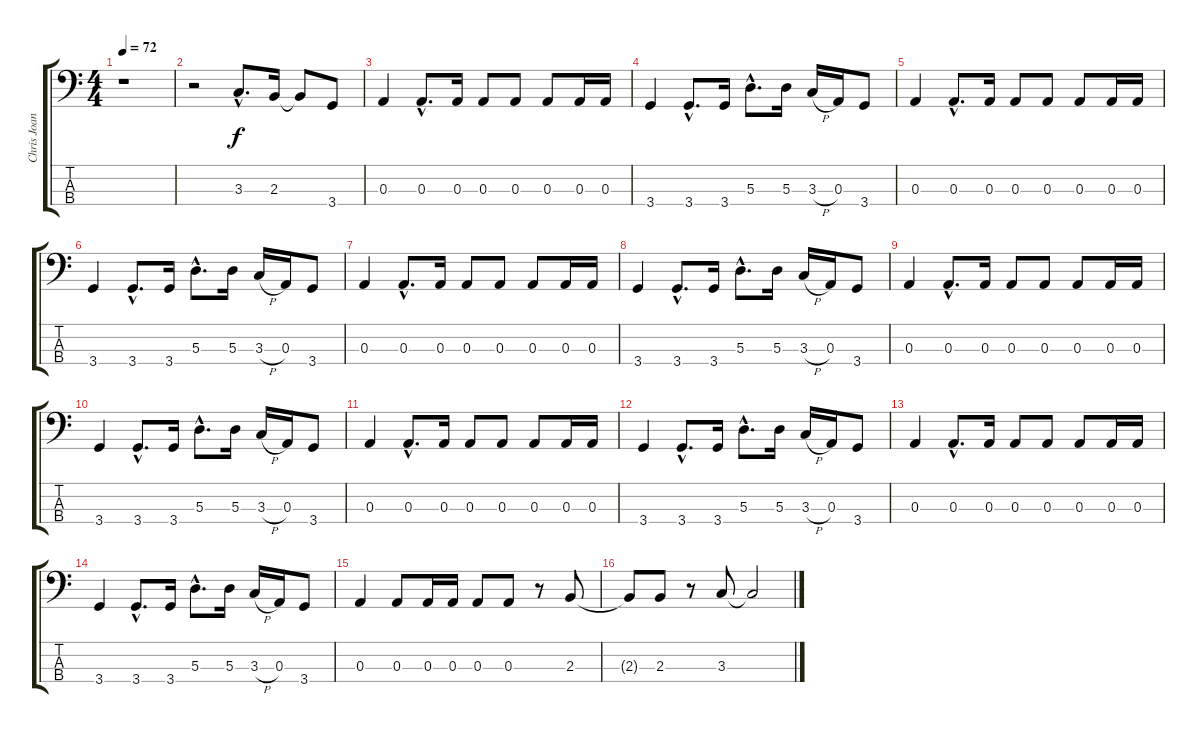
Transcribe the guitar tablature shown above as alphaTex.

\track ("Chris Joannou (Basse)" "Chris Joan") {instrument electricbasspick}
\staff {score tabs}
\tuning (G2 D2 A1 E1) {hide}
\ts (4 4)
\tempo 72
\clef f4
\ks c
r.1{dy f instrument electricbasspick} |
r.2 3.3{hac}.8{d} 2.3.16 2.3{t}.8 3.4.8 |
0.3.4 0.3{hac}.8{d} 0.3.16 0.3.8 0.3.8 0.3.8 0.3.16 0.3.16 |
3.4.4 3.4{hac}.8{d} 3.4.16 5.3{hac}.8{d} 5.3.16 3.3{h}.16 0.3.16 3.4.8 |
0.3.4 0.3{hac}.8{d} 0.3.16 0.3.8 0.3.8 0.3.8 0.3.16 0.3.16 |
3.4.4 3.4{hac}.8{d} 3.4.16 5.3{hac}.8{d} 5.3.16 3.3{h}.16 0.3.16 3.4.8 |
0.3.4 0.3{hac}.8{d} 0.3.16 0.3.8 0.3.8 0.3.8 0.3.16 0.3.16 |
3.4.4 3.4{hac}.8{d} 3.4.16 5.3{hac}.8{d} 5.3.16 3.3{h}.16 0.3.16 3.4.8 |
0.3.4 0.3{hac}.8{d} 0.3.16 0.3.8 0.3.8 0.3.8 0.3.16 0.3.16 |
3.4.4 3.4{hac}.8{d} 3.4.16 5.3{hac}.8{d} 5.3.16 3.3{h}.16 0.3.16 3.4.8 |
0.3.4 0.3{hac}.8{d} 0.3.16 0.3.8 0.3.8 0.3.8 0.3.16 0.3.16 |
3.4.4 3.4{hac}.8{d} 3.4.16 5.3{hac}.8{d} 5.3.16 3.3{h}.16 0.3.16 3.4.8 |
0.3.4 0.3{hac}.8{d} 0.3.16 0.3.8 0.3.8 0.3.8 0.3.16 0.3.16 |
3.4.4 3.4{hac}.8{d} 3.4.16 5.3{hac}.8{d} 5.3.16 3.3{h}.16 0.3.16 3.4.8 |
0.3.4 0.3.8 0.3.16 0.3.16 0.3.8 0.3.8 r.8 2.3.8 |
2.3{t}.8 2.3.8 r.8 3.3.8 3.3{t}.2
